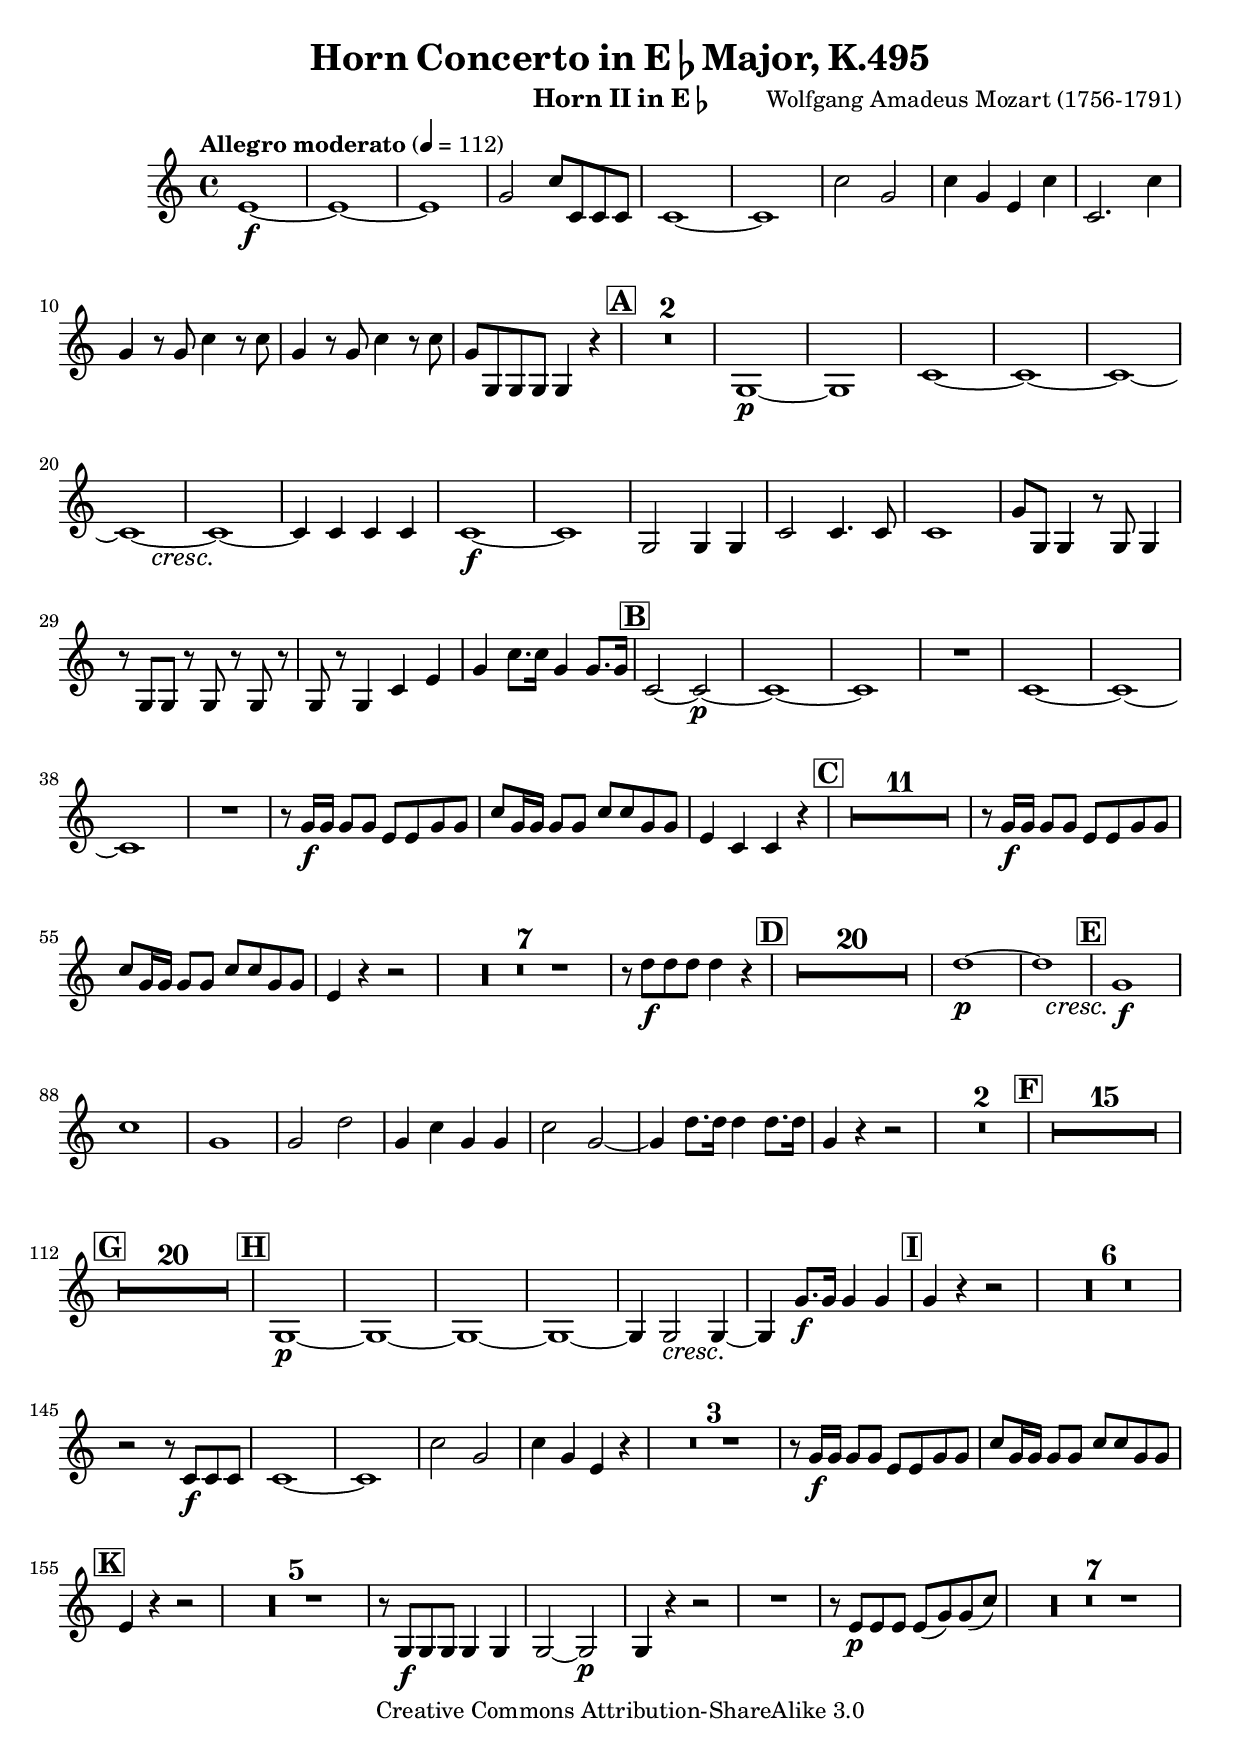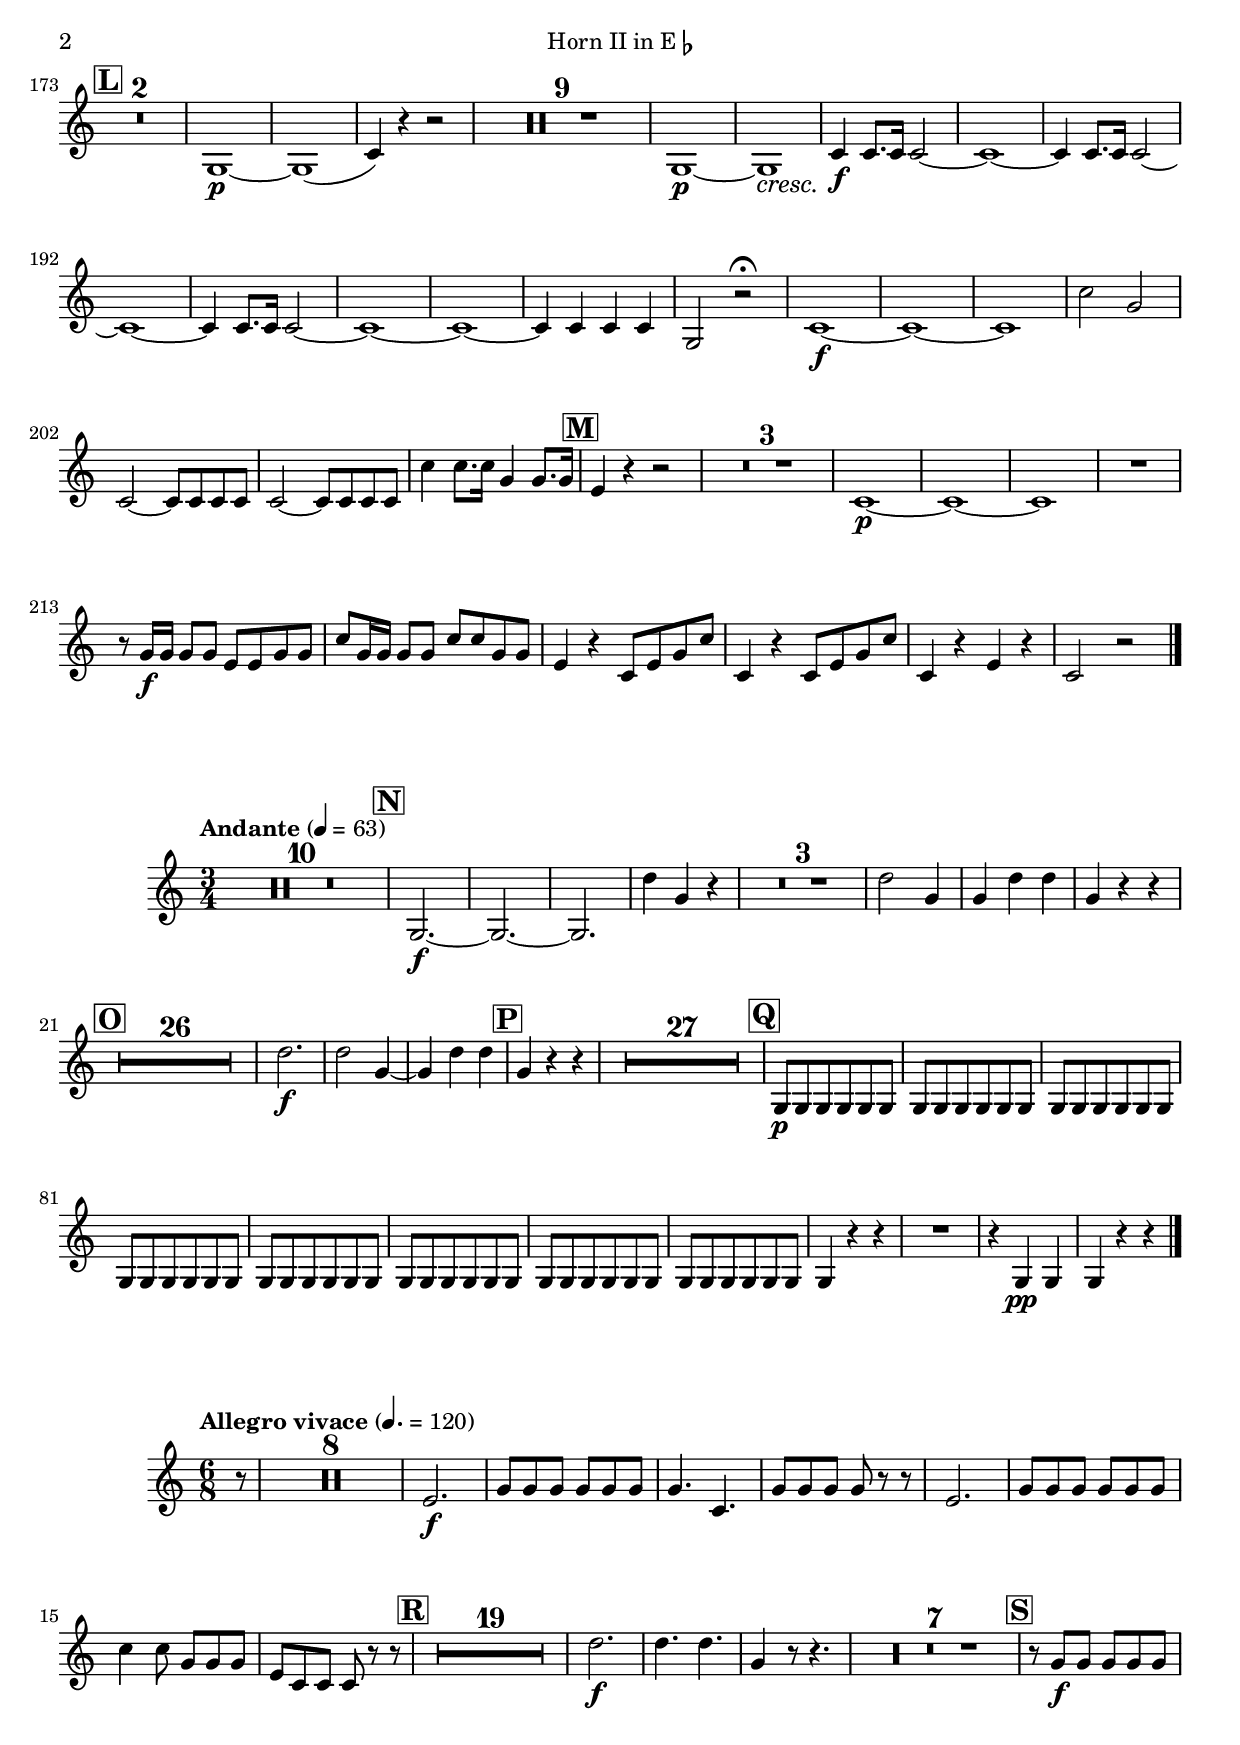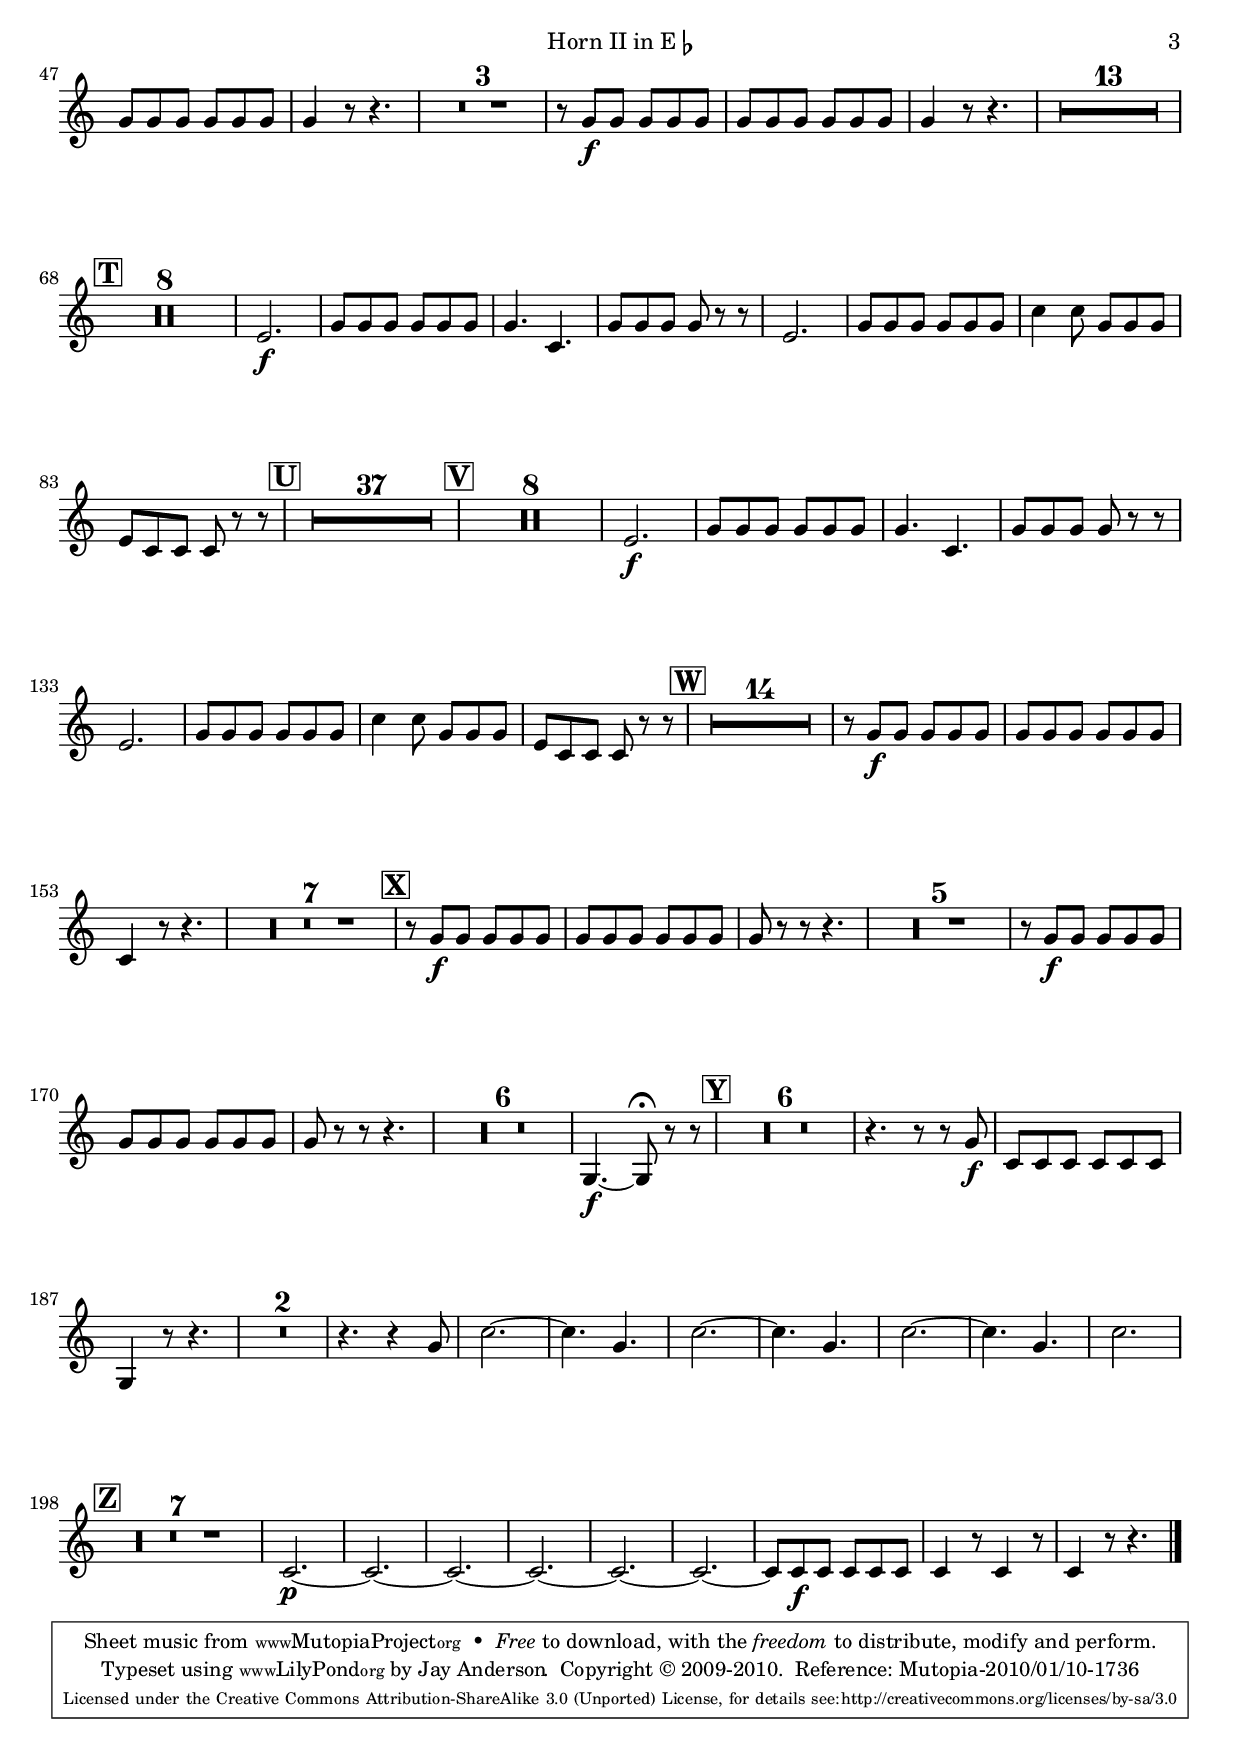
\version "2.13.10"

\include "defs.ily"
\version "2.13.10"

hornTwoMvtI = \relative c'
{
  \transposition ees
  e1~\f |
  e~ |
  e |
  g2 c8 c, c c |
  c1~ |
  c |
  c'2 g |
  c4 g e c' |
  c,2. c'4 |
  g4 r8 g c4 r8 c |
  g4 r8 g c4 r8 c |
  g8 g, g g g4 r |

  %A
  R1*2 |
  g1~\p |
  g |
  c1~ |
  c~ |
  c~ |
  \override DynamicTextSpanner #'dash-period = #-1.0
  \crescTextCresc
  << c~ {s2 s\<} >> |
  c1~ |
  c4 c c c |
  c1~\f |
  c |
  g2 g4 g |
  c2 c4. c8 |
  c1 |
  g'8 g, g4 r8 g g4 |
  r8 g g r g r g r |
  g r g4 c e |
  g c8. c16 g4 g8. g16 |

  %B
  c,2~ c~\p |
  c1~ |
  c |
  R1 |
  c1~ |
  c~ |
  c |
  R1 |
  r8 g'16\f g g8 g e e g g |
  c g16 g g8 g c c g g |
  e4 c c r |

  %C
  R1*11 |
  r8 g'16\f g g8 g e e g g |
  c g16 g g8 g c c g g |
  e4 r r2 |
  R1*7 |
  r8 d'8\f d d d4 r |

  %D
  R1*20 |
  d1~\p |
  << d {s4 s2.\<} >> |

  %E
  g,1\f |
  c |
  g |
  g2 d' |
  g,4 c g g |
  c2 g~ |
  g4 d'8. d16 d4 d8. d16 |
  g,4 r r2 |
  R1*2 |

  %F
  R1*15 |

  %G
  R1*20 |

  %H
  g,1~\p |
  g~ |
  g~ |
  g~ |
  g4 g2\< g4~ |
  g g'8.\f g16 g4 g |

  %I
  g4 r r2 |
  R1*6 |
  r2 r8 c,\f c c |
  c1~ |
  c |
  c'2 g |
  c4 g e r |
  R1*3 |
  r8 g16\f g g8 g e e g g |
  c g16 g g8 g c c g g |

  %K
  e4 r r2 |
  R1*5 |
  r8 g,\f g g g4 g |
  g2~ g\p |
  g4 r r2 |
  R1 |
  r8 e'\p e e e( g) g( c) |
  R1*7 |

  %L
  R1*2 |
  g,1~\p |
  g( |
  c4) r r2 |
  R1*9 |
  g1~\p |
  g\< |
  c4\f c8. c16 c2~ |
  c1~ |
  c4 c8. c16 c2~ |
  c1~ |
  c4 c8. c16 c2~ |
  c1~ |
  c1~ |
  c4 c c c |
  g2 r\fermata |
  c1~\f |
  c~ |
  c |
  c'2 g |
  c,2~ c8 c c c |
  c2~ c8 c c c |
  c'4 c8. c16 g4 g8. g16 |

  %M
  e4 r r2 |
  R1*3 |
  c1~\p |
  c~ |
  c |
  R1 |
  r8 g'16\f g g8 g e e g g |
  c g16 g g8 g c c g g |
  e4 r c8 e g c |
  c,4 r c8 e g c |
  c,4 r e r |
  c2 r |
}

hornTwoMvtII = \relative c'
{
  \transposition ees
  R2.*10 |

  %N
  g2.~\f |
  g~ |
  g |
  d''4 g, r |
  R2.*3 |
  d'2 g,4 |
  g4 d' d |
  g, r r |

  %O
  R2.*26 |
  d'2.\f |
  d2 g,4~ |
  g d' d |

  %P
  g, r r |
  R2.*27 |

  %Q
  g,8\p g g g g g |
  \repeat unfold 7 {g g g g g g |}
  g4 r r |
  R2. |
  r4 g\pp g |
  g r r |
}

hornTwoMvtIIITutti = \relative c'
{
  e2.\f |
  g8 g g g g g |
  g4. c, |
  g'8 g g g r r |
  e2. |
  g8 g g g g g |
  c4 c8 g g g |
  e c c c r r |
}

hornTwoMvtIII = \relative c''
{
  \transposition ees
  r8 |
  R2.*8 |
  \hornTwoMvtIIITutti

  %R
  R2.*19 |
  d2.\f |
  d4. d |
  g,4 r8 r4. |
  R2.*7 |

  %S
  r8 g\f g g g g |
  g g g g g g |
  g4 r8 r4. |
  R2.*3 |
  r8 g\f g g g g |
  g g g g g g |
  g4 r8 r4. |
  R2.*13 |

  %T
  R2.*8 |
  \hornTwoMvtIIITutti

  %U
  R2.*37 |

  %V
  R2.*8 |
  \hornTwoMvtIIITutti

  %W
  R2.*14 |
  r8 g\f g g g g |
  g g g g g g |
  c,4 r8 r4. |
  R2.*7 |

  %X
  r8 g'\f g g g g |
  g g g g g g |
  g8 r r r4. |
  R2.*5 |
  r8 g\f g g g g |
  g g g g g g |
  g8 r r r4. |
  R2.*6 |
  g,4.~\f g8\fermata r r |

  %Y
  R2.*6 |
  r4. r8 r g'\f |
  c, c c c c c |
  g4 r8 r4. |
  R2.*2 |
  r4. r4 g'8 |
  \repeat unfold 3 {c2.~ | c4. g |}
  c2. |

  %Z
  R2.*7 |
  c,2.~\p |
  \repeat unfold 5 {c~ |}
  c8 c\f c c c c |
  c4 r8 c4 r8 |
  c4 r8 r4. |
}


instrument = \markup {Horn II in E\flat}

mvtI = \hornTwoMvtI
mvtII = \hornTwoMvtII
mvtIII = \hornTwoMvtIII

\version "2.13.10"

\include "defs.ily"

\paper
{
  ragged-last-bottom = ##f
}

\book
{
  \include "header.ily"
  \score
  {
    \new Staff
    {
      #(set-accidental-style 'modern)
      \set Score.skipBars = ##t
      << \mvtI \outlineMvtI >>
    }
  }
  \score
  {
    \new Staff
    {
      #(set-accidental-style 'modern)
      \set Score.skipBars = ##t
      << \mvtII \outlineMvtII >>
    }
  }
  \score
  {
    \new Staff
    {
      #(set-accidental-style 'modern)
      \set Score.skipBars = ##t
      << \mvtIII \outlineMvtIII >>
    }
  }
}



